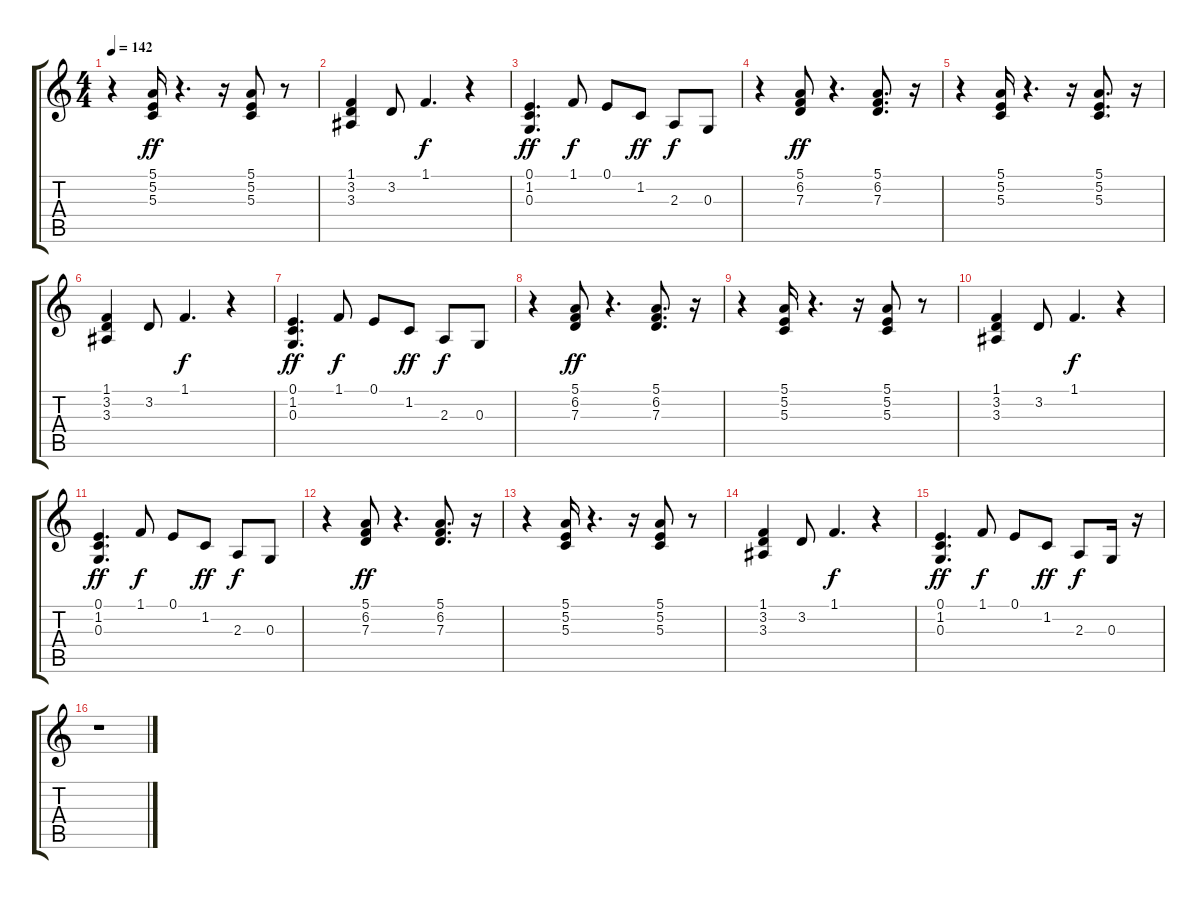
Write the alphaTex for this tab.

\track "" {instrument honkytonkpiano}
\staff {score tabs}
\tuning (E4 B3 G3 D3 A2 E2) {hide}
\ts (4 4)
\tempo 142
\clef g2
\ks c
r.4{dy ff} (5.1 5.2 5.3).16 r.4{d} r.16 (5.1 5.2 5.3).8 r.8 |
(1.1 3.2 3.3).4 3.2.8 1.1.4{d dy f} r.4 |
(0.1 1.2 0.3).4{d dy ff} 1.1.8{dy f} 0.1.8 1.2.8{dy ff} 2.3.8{dy f} 0.3.8 |
r.4 (5.1 6.2 7.3).8{dy ff} r.4{d} (5.1 6.2 7.3).8{d} r.16 |
r.4 (5.1 5.2 5.3).16 r.4{d} r.16 (5.1 5.2 5.3).8{d} r.16 |
(1.1 3.2 3.3).4 3.2.8 1.1.4{d dy f} r.4 |
(0.1 1.2 0.3).4{d dy ff} 1.1.8{dy f} 0.1.8 1.2.8{dy ff} 2.3.8{dy f} 0.3.8 |
r.4 (5.1 6.2 7.3).8{dy ff} r.4{d} (5.1 6.2 7.3).8{d} r.16 |
r.4 (5.1 5.2 5.3).16 r.4{d} r.16 (5.1 5.2 5.3).8 r.8 |
(1.1 3.2 3.3).4 3.2.8 1.1.4{d dy f} r.4 |
(0.1 1.2 0.3).4{d dy ff} 1.1.8{dy f} 0.1.8 1.2.8{dy ff} 2.3.8{dy f} 0.3.8 |
r.4 (5.1 6.2 7.3).8{dy ff} r.4{d} (5.1 6.2 7.3).8{d} r.16 |
r.4 (5.1 5.2 5.3).16 r.4{d} r.16 (5.1 5.2 5.3).8 r.8 |
(1.1 3.2 3.3).4 3.2.8 1.1.4{d dy f} r.4 |
(0.1 1.2 0.3).4{d dy ff} 1.1.8{dy f} 0.1.8 1.2.8{dy ff} 2.3.8{dy f} 0.3.16 r.16 |
r.1
